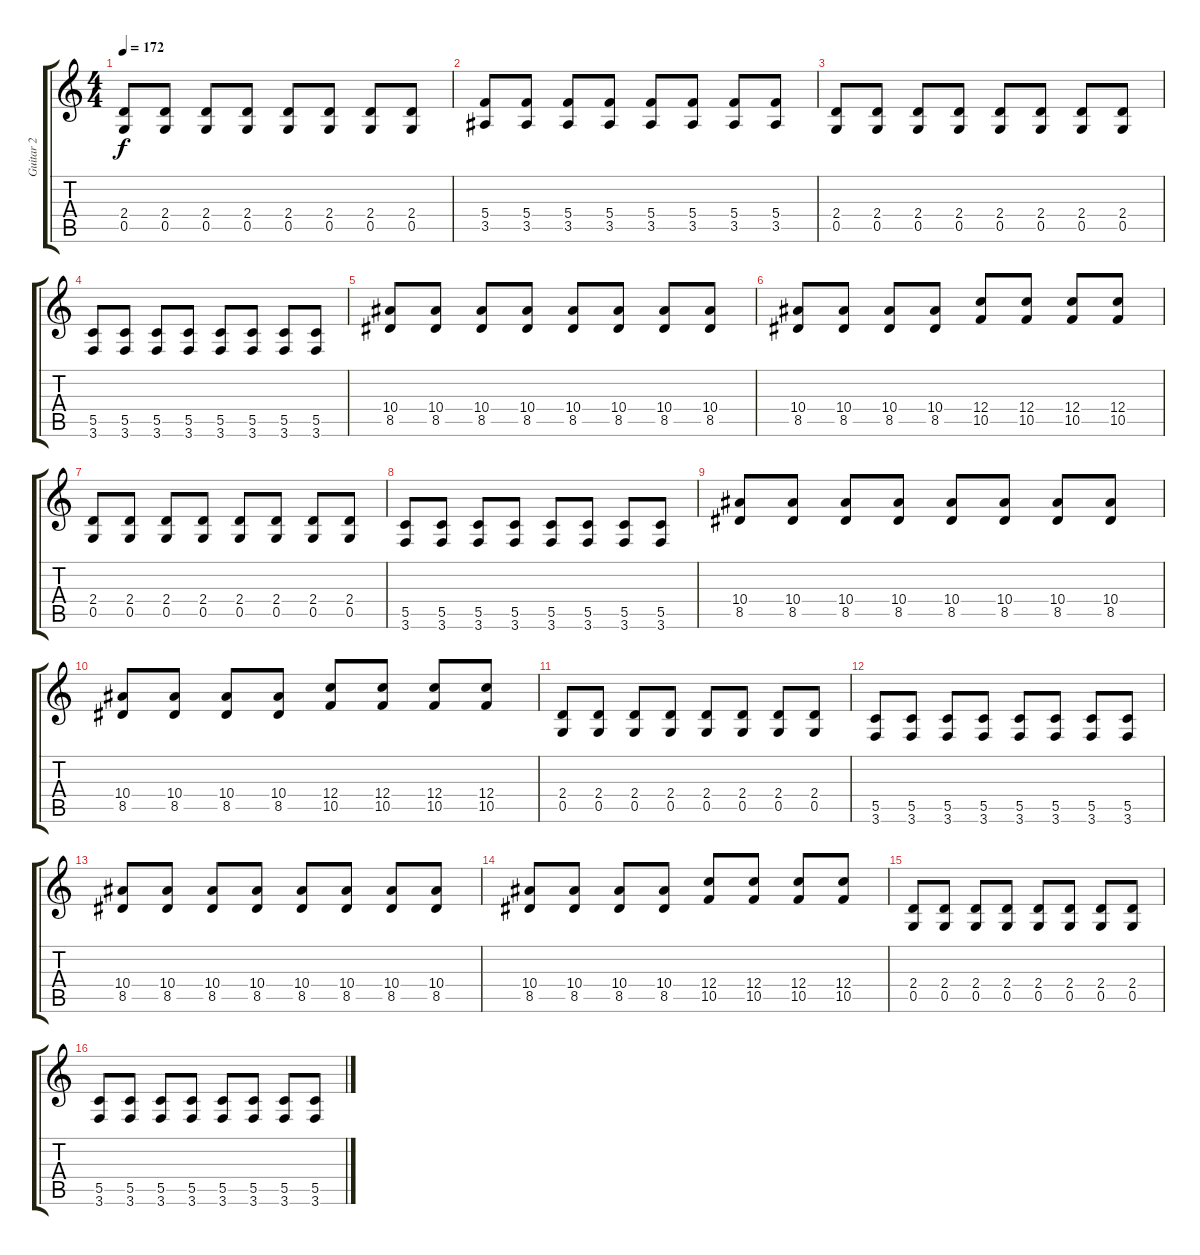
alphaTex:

\track ("Guitar 2" "Guitar 2") {instrument overdrivenguitar}
\staff {score tabs}
\tuning (D4 A3 F3 C3 G2 D2) {hide}
\ts (4 4)
\tempo 172
\clef g2
\ks c
(2.4 0.5).8{dy f} (2.4 0.5).8 (2.4 0.5).8 (2.4 0.5).8 (2.4 0.5).8 (2.4 0.5).8 (2.4 0.5).8 (2.4 0.5).8 |
(5.4 3.5).8 (5.4 3.5).8 (5.4 3.5).8 (5.4 3.5).8 (5.4 3.5).8 (5.4 3.5).8 (5.4 3.5).8 (5.4 3.5).8 |
(2.4 0.5).8 (2.4 0.5).8 (2.4 0.5).8 (2.4 0.5).8 (2.4 0.5).8 (2.4 0.5).8 (2.4 0.5).8 (2.4 0.5).8 |
(5.5 3.6).8 (5.5 3.6).8 (5.5 3.6).8 (5.5 3.6).8 (5.5 3.6).8 (5.5 3.6).8 (5.5 3.6).8 (5.5 3.6).8 |
(10.4 8.5).8 (10.4 8.5).8 (10.4 8.5).8 (10.4 8.5).8 (10.4 8.5).8 (10.4 8.5).8 (10.4 8.5).8 (10.4 8.5).8 |
(10.4 8.5).8 (10.4 8.5).8 (10.4 8.5).8 (10.4 8.5).8 (12.4 10.5).8 (12.4 10.5).8 (12.4 10.5).8 (12.4 10.5).8 |
(2.4 0.5).8 (2.4 0.5).8 (2.4 0.5).8 (2.4 0.5).8 (2.4 0.5).8 (2.4 0.5).8 (2.4 0.5).8 (2.4 0.5).8 |
(5.5 3.6).8 (5.5 3.6).8 (5.5 3.6).8 (5.5 3.6).8 (5.5 3.6).8 (5.5 3.6).8 (5.5 3.6).8 (5.5 3.6).8 |
(10.4 8.5).8 (10.4 8.5).8 (10.4 8.5).8 (10.4 8.5).8 (10.4 8.5).8 (10.4 8.5).8 (10.4 8.5).8 (10.4 8.5).8 |
(10.4 8.5).8 (10.4 8.5).8 (10.4 8.5).8 (10.4 8.5).8 (12.4 10.5).8 (12.4 10.5).8 (12.4 10.5).8 (12.4 10.5).8 |
(2.4 0.5).8 (2.4 0.5).8 (2.4 0.5).8 (2.4 0.5).8 (2.4 0.5).8 (2.4 0.5).8 (2.4 0.5).8 (2.4 0.5).8 |
(5.5 3.6).8 (5.5 3.6).8 (5.5 3.6).8 (5.5 3.6).8 (5.5 3.6).8 (5.5 3.6).8 (5.5 3.6).8 (5.5 3.6).8 |
(10.4 8.5).8 (10.4 8.5).8 (10.4 8.5).8 (10.4 8.5).8 (10.4 8.5).8 (10.4 8.5).8 (10.4 8.5).8 (10.4 8.5).8 |
(10.4 8.5).8 (10.4 8.5).8 (10.4 8.5).8 (10.4 8.5).8 (12.4 10.5).8 (12.4 10.5).8 (12.4 10.5).8 (12.4 10.5).8 |
(2.4 0.5).8 (2.4 0.5).8 (2.4 0.5).8 (2.4 0.5).8 (2.4 0.5).8 (2.4 0.5).8 (2.4 0.5).8 (2.4 0.5).8 |
(5.5 3.6).8 (5.5 3.6).8 (5.5 3.6).8 (5.5 3.6).8 (5.5 3.6).8 (5.5 3.6).8 (5.5 3.6).8 (5.5 3.6).8
